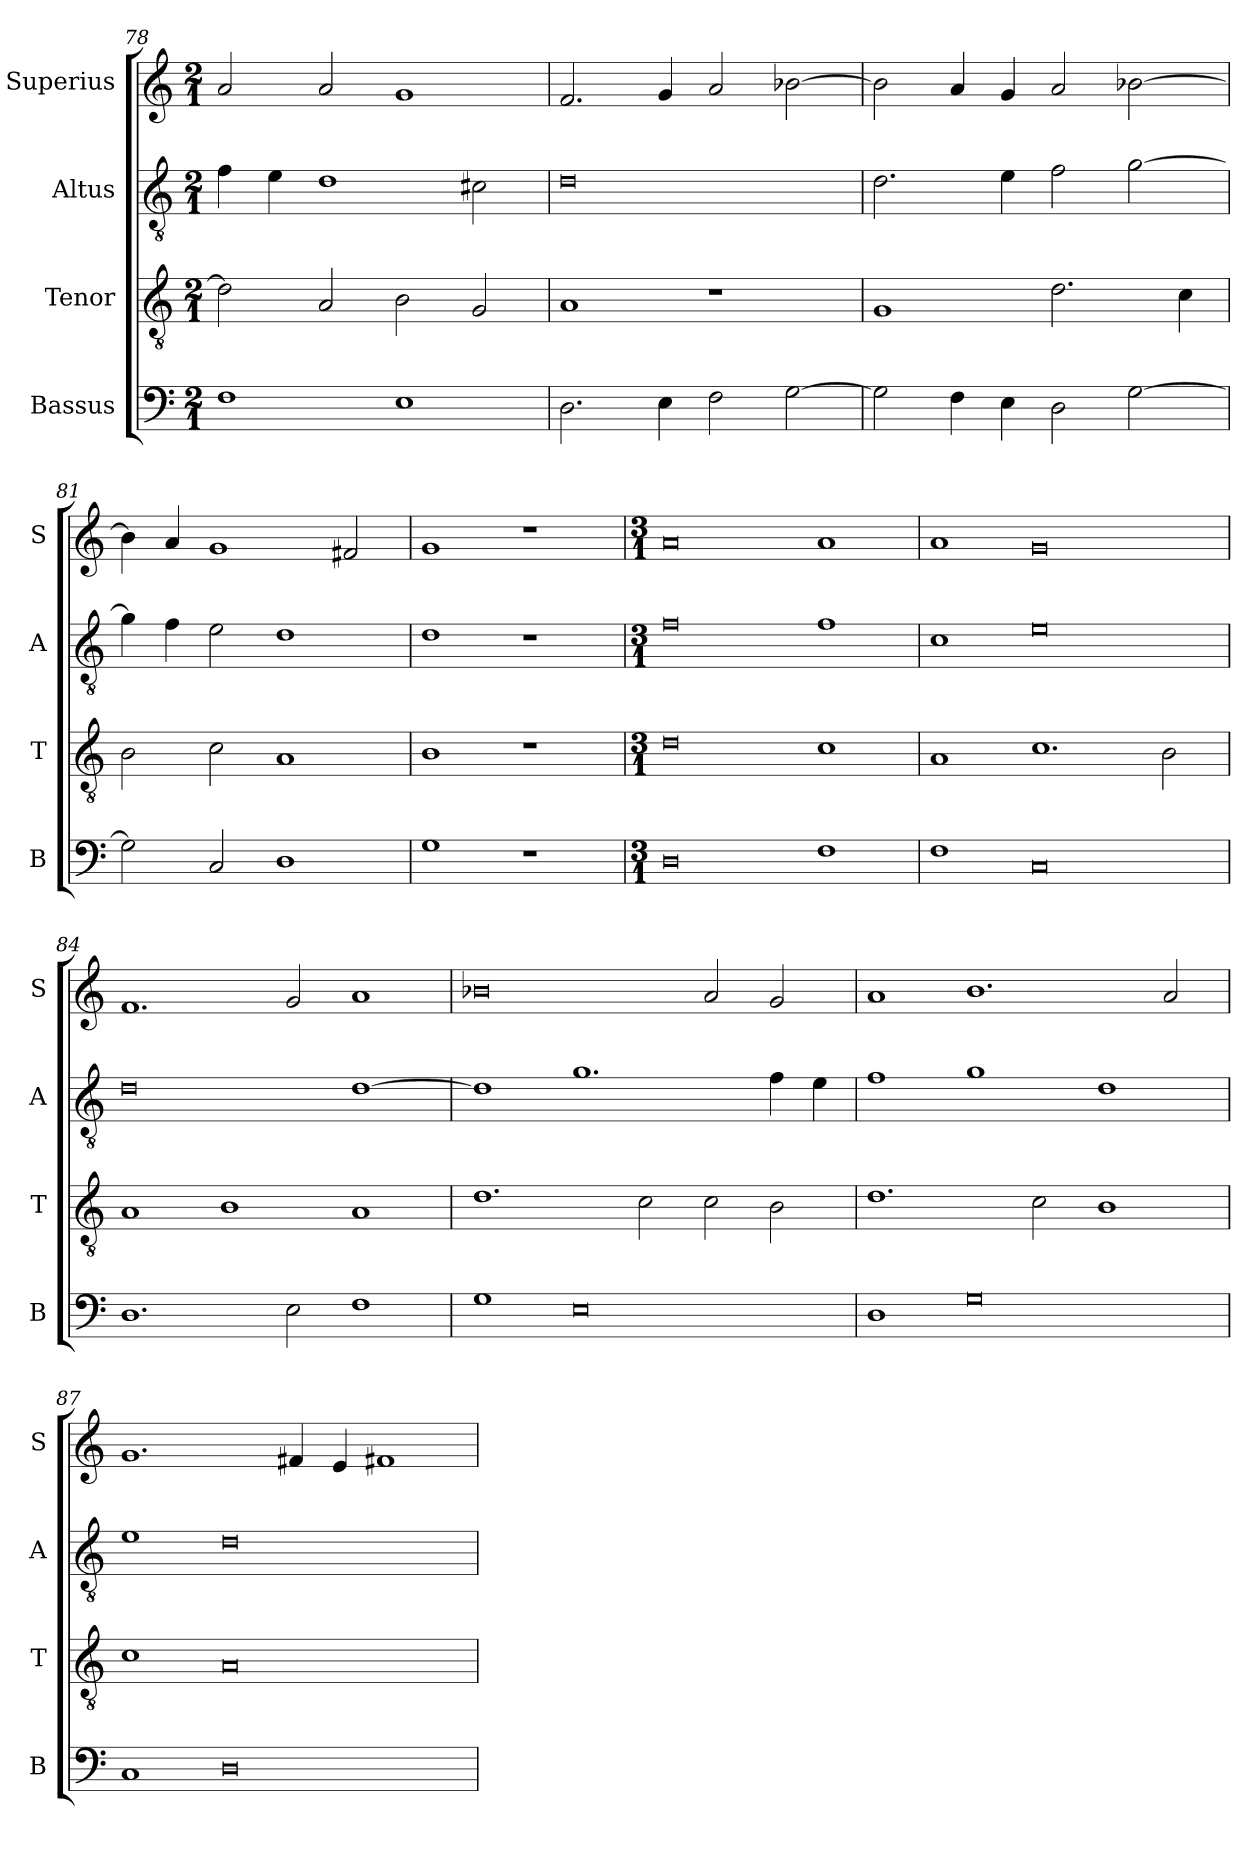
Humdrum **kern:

**kern	**kern	**kern	**kern
*part4	*part3	*part2	*part1
*staff4	*staff3	*staff2	*staff1
*I"Bassus	*I"Tenor	*I"Altus	*I"Superius
*I'B	*I'T	*I'A	*I'S
*clefF4	*clefGv2	*clefGv2	*clefG2
*k[]	*k[]	*k[]	*k[]
*C:	*C:	*C:	*C:
*M2/1	*M2/1	*M2/1	*M2/1
=78	=78	=78	=78
1F	2d]	4f	2a
.	.	4e	.
.	2A	1d	2a
1E	2B	.	1g
.	2G	2c#X	.
=79	=79	=79	=79
2.D	1A	0d	2.f
4E	.	.	4g
2F	1r	.	2a
[2G	.	.	[2b-X
=80	=80	=80	=80
2G]	1G	2.d	2b-]
4F	.	.	4a
4E	.	4e	4g
2D	2.d	2f	2a
[2G	.	[2g	[2b-X
.	4c	.	.
=81	=81	=81	=81
2G]	2B	4g]	4b-]
.	.	4f	4a
2C	2c	2e	1g
1D	1A	1d	.
.	.	.	2f#X
=82	=82	=82	=82
1G	1B	1d	1g
1r	1r	1r	1r
=	=	=	=
*M3/1	*M3/1	*M3/1	*M3/1
0D	0d	0f	0a
1F	1c	1f	1a
=83	=83	=83	=83
1F	1A	1c	1a
0C	1.c	0e	0g
.	2B	.	.
=84	=84	=84	=84
1.D	1A	0d	1.f
.	1B	.	.
2E	.	.	2g
1F	1A	[1d	1a
=85	=85	=85	=85
1G	1.d	1d]	0b-X
0E	.	1.g	.
.	2c	.	.
.	2c	.	2a
.	2B	4f	2g
.	.	4e	.
=86	=86	=86	=86
1D	1.d	1f	1a
0G	.	1g	1.b
.	2c	.	.
.	1B	1d	.
.	.	.	2a
=87	=87	=87	=87
1C	1c	1e	1.g
0D	0A	0d	.
.	.	.	4f#X
.	.	.	4e
.	.	.	1f#X
=	=	=	=
*-	*-	*-	*-
